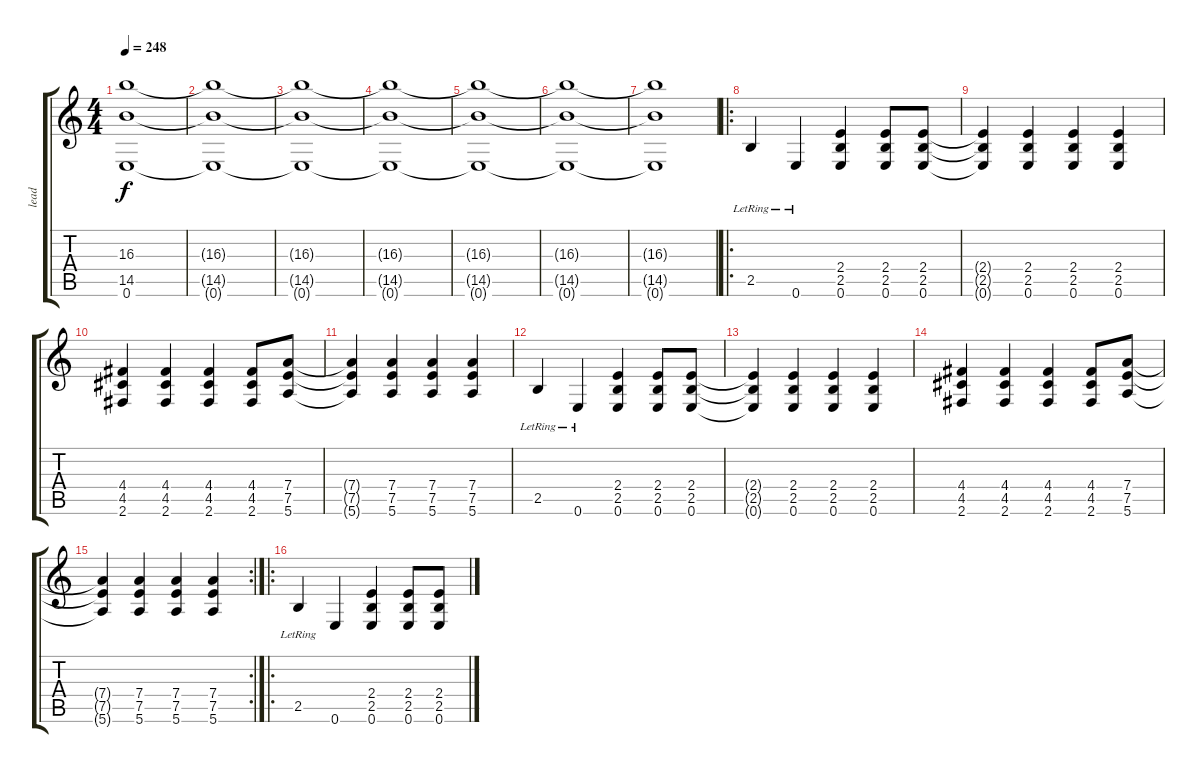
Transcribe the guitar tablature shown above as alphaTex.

\track ("lead" "lead") {instrument overdrivenguitar}
\staff {score tabs}
\tuning (E4 B3 G3 D3 A2 E2) {hide}
\ts (4 4)
\tempo 248
\clef g2
\ks c
(16.3{t} 14.5{t} 0.6{t}).1{dy f} |
(16.3{t} 14.5{t} 0.6{t}).1 |
(16.3{t} 14.5{t} 0.6{t}).1 |
(16.3{t} 14.5{t} 0.6{t}).1 |
(16.3{t} 14.5{t} 0.6{t}).1 |
(16.3{t} 14.5{t} 0.6{t}).1 |
(16.3{t} 14.5{t} 0.6{t}).1 |
\ro
2.5{lr}.4 0.6{lr}.4 (2.4 2.5 0.6).4 (2.4 2.5 0.6).8 (2.4 2.5 0.6).8 |
(2.4{t} 2.5{t} 0.6{t}).4 (2.4 2.5 0.6).4 (2.4 2.5 0.6).4 (2.4 2.5 0.6).4 |
(4.4 4.5 2.6).4 (4.4 4.5 2.6).4 (4.4 4.5 2.6).4 (4.4 4.5 2.6).8 (7.4 7.5 5.6).8 |
(7.4{t} 7.5{t} 5.6{t}).4 (7.4 7.5 5.6).4 (7.4 7.5 5.6).4 (7.4 7.5 5.6).4 |
2.5{lr}.4 0.6{lr}.4 (2.4 2.5 0.6).4 (2.4 2.5 0.6).8 (2.4 2.5 0.6).8 |
(2.4{t} 2.5{t} 0.6{t}).4 (2.4 2.5 0.6).4 (2.4 2.5 0.6).4 (2.4 2.5 0.6).4 |
(4.4 4.5 2.6).4 (4.4 4.5 2.6).4 (4.4 4.5 2.6).4 (4.4 4.5 2.6).8 (7.4 7.5 5.6).8 |
\rc 2
(7.4{t} 7.5{t} 5.6{t}).4 (7.4 7.5 5.6).4 (7.4 7.5 5.6).4 (7.4 7.5 5.6).4 |
\ro
2.5{lr}.4 0.6.4 (2.4 2.5 0.6).4 (2.4 2.5 0.6).8 (2.4 2.5 0.6).8
